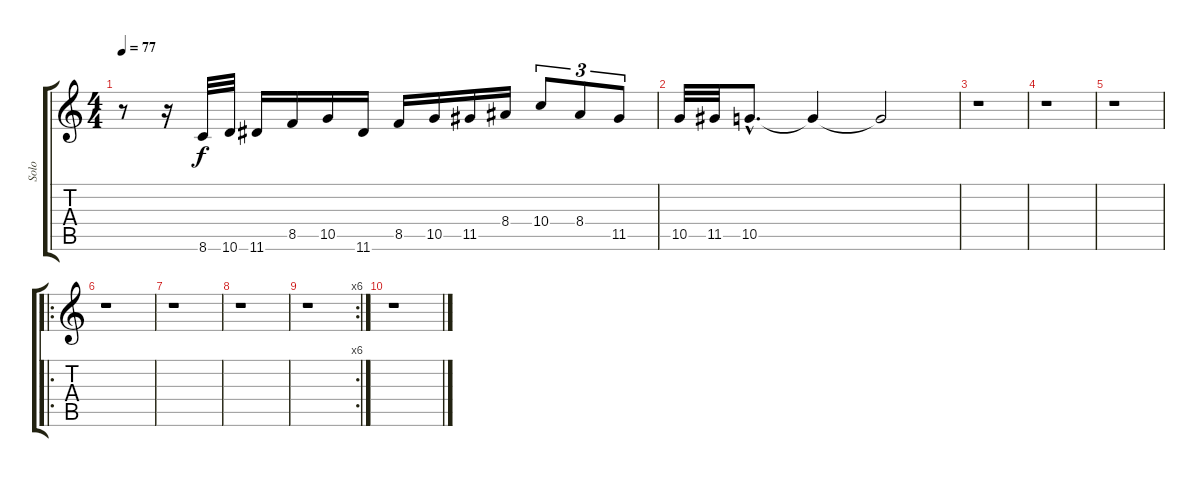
\track ("Solo" "Solo") {instrument acousticguitarnylon}
\staff {score tabs}
\tuning (E4 B3 G3 D3 A2 E2) {hide}
\ts (4 4)
\tempo 77
\clef g2
\ks c
r.8{dy f} r.16 8.6.32 10.6.32 11.6.16 8.5.16 10.5.16 11.6.16 8.5.16 10.5.16 11.5.16 8.4.16 10.4.8{tu (3 2)} 8.4.8{tu (3 2)} 11.5.8{tu (3 2)} |
10.5.32 11.5.32 10.5{hac}.8{d} 10.5{t}.4 10.5{t}.2 |
r.1 |
r.1 |
r.1 |
\ro
r.1 |
r.1 |
r.1 |
\rc 6
r.1 |
r.1
